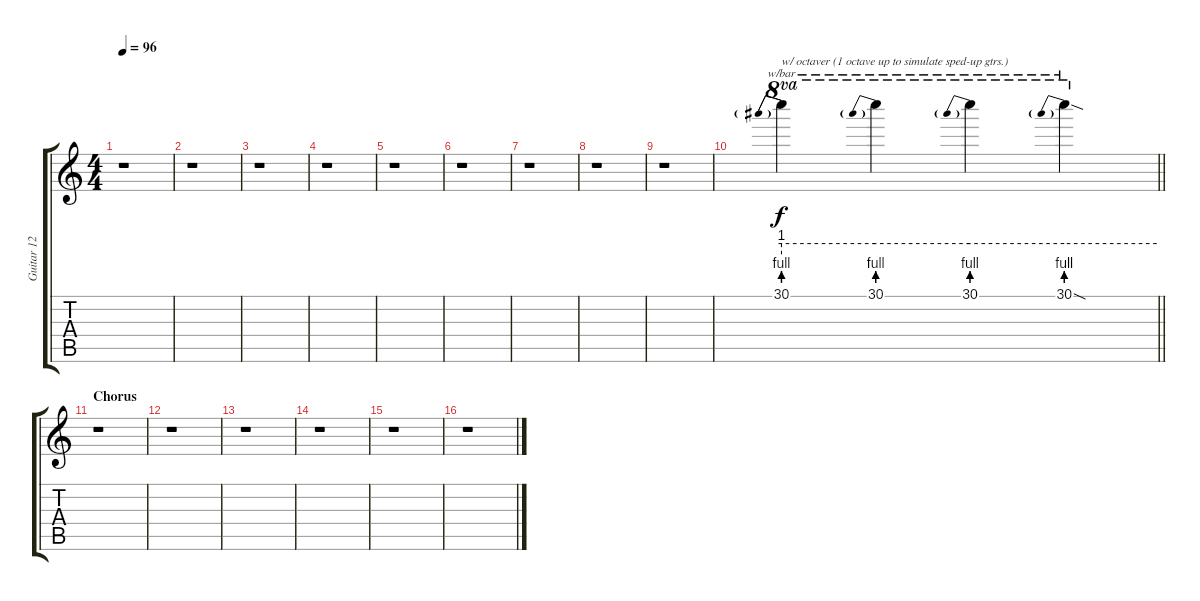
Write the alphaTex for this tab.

\track ("Guitar 12 octave" "Guitar 12 ") {instrument distortionguitar}
\staff {score tabs}
\tuning (E4 B3 G3 D3 A2 E2) {hide}
\ts (4 4)
\tempo 96
\clef g2
\ks aminor
r.1{dy f} |
r.1 |
r.1 |
r.1 |
r.1 |
r.1 |
r.1 |
r.1 |
r.1 |
\barLineRight lightlight
30.1{be (prebend 0 4 60 4)}.4{tbe (predive default 0 4 60 4) ot 8va txt "w/ octaver (1 octave up to simulate sped-up gtrs.)"} 30.1{be (prebend 0 4 60 4)}.4{tbe (hold default 0 4 60 4) ot 8va} 30.1{be (prebend 0 4 60 4)}.4{tbe (hold default 0 4 60 4) ot 8va} 30.1{be (prebend 0 4 60 4) sod}.4{tbe (hold default 0 4 60 4) ot 8va} |
\section ("" "Chorus")
r.1 |
r.1 |
r.1 |
r.1 |
r.1 |
r.1
